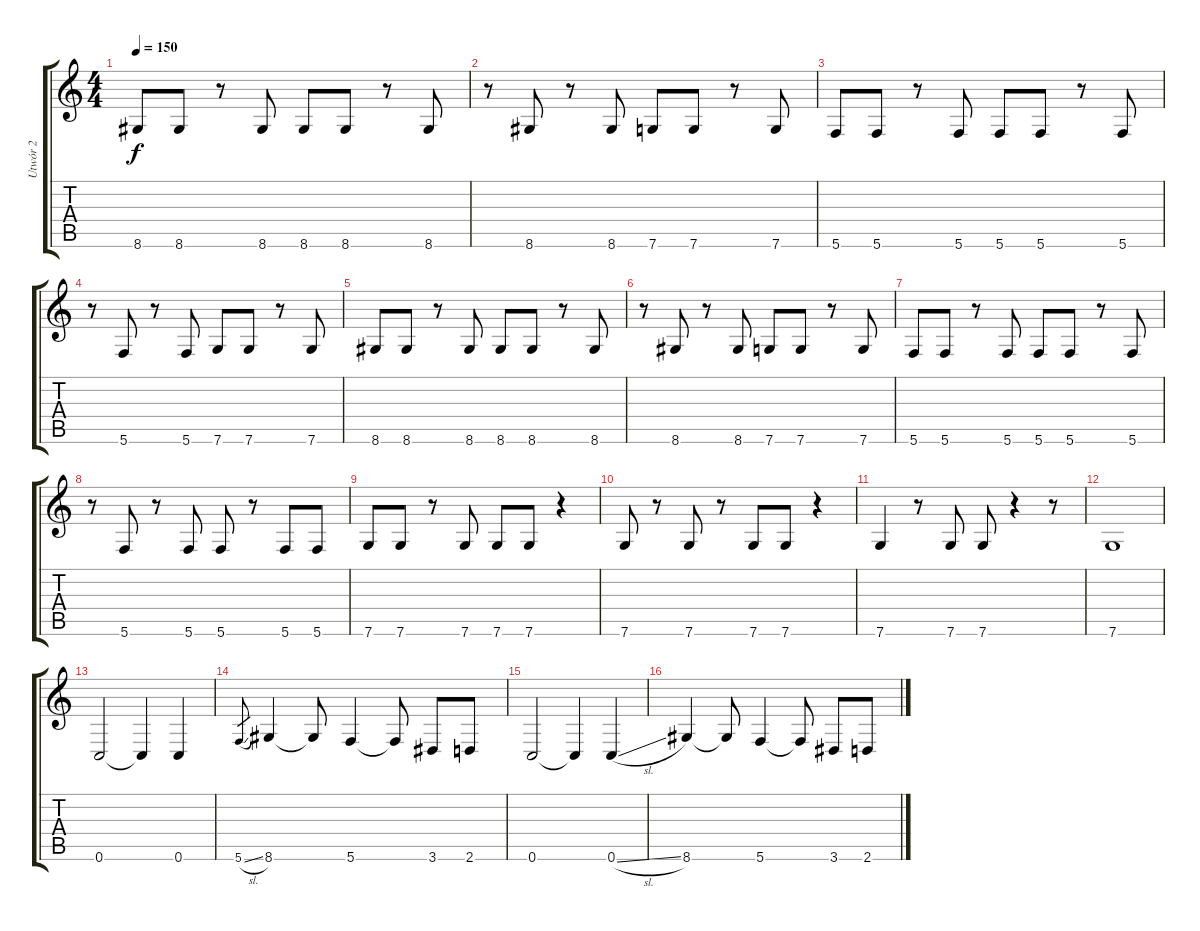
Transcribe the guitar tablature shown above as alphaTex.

\track ("Utwór 2" "Utwór 2") {instrument acousticbass}
\staff {score tabs}
\tuning (D4 A3 F3 C3 G2 C2) {hide}
\ts (4 4)
\tempo 150
\clef g2
\ks c
8.6.8{dy f} 8.6.8 r.8 8.6.8 8.6.8 8.6.8 r.8 8.6.8 |
r.8 8.6.8 r.8 8.6.8 7.6.8 7.6.8 r.8 7.6.8 |
5.6.8 5.6.8 r.8 5.6.8 5.6.8 5.6.8 r.8 5.6.8 |
r.8 5.6.8 r.8 5.6.8 7.6.8 7.6.8 r.8 7.6.8 |
8.6.8 8.6.8 r.8 8.6.8 8.6.8 8.6.8 r.8 8.6.8 |
r.8 8.6.8 r.8 8.6.8 7.6.8 7.6.8 r.8 7.6.8 |
5.6.8 5.6.8 r.8 5.6.8 5.6.8 5.6.8 r.8 5.6.8 |
r.8 5.6.8 r.8 5.6.8 5.6.8 r.8 5.6.8 5.6.8 |
7.6.8 7.6.8 r.8 7.6.8 7.6.8 7.6.8 r.4 |
7.6.8 r.8 7.6.8 r.8 7.6.8 7.6.8 r.4 |
7.6.4 r.8 7.6.8 7.6.8 r.4 r.8 |
7.6.1 |
0.6.2 0.6{t}.4 0.6.4 |
5.6{sl}.8{gr} 8.6.4 8.6{t}.8 5.6.4 5.6{t}.8 3.6.8 2.6.8 |
0.6.2 0.6{t}.4 0.6{sl}.4 |
8.6.4 8.6{t}.8 5.6.4 5.6{t}.8 3.6.8 2.6.8
